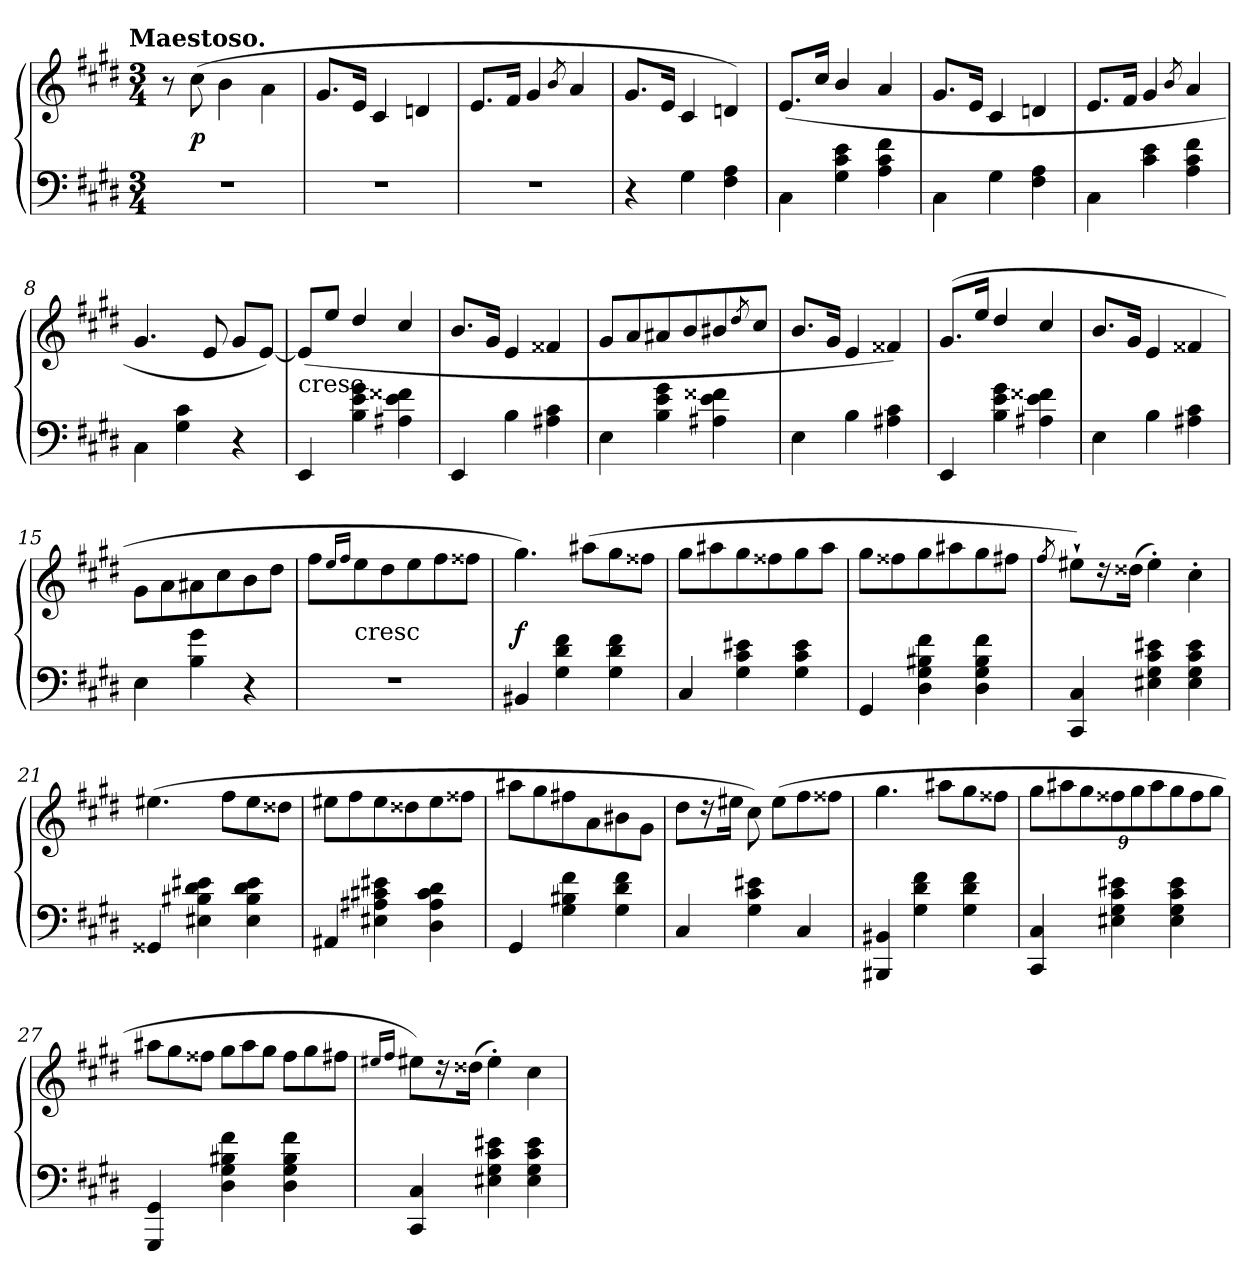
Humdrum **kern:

**kern	**kern	**dynam
*part1	*part1	*part1
*staff2	*staff1	*staff1/2
*clefF4	*clefG2	*
*k[f#c#g#d#]	*k[f#c#g#d#]	*
*c#:	*c#:	*
!!LO:TX:omd:t=Maestoso.
*M3/4	*M3/4	*
=1	=1	=1
2.r	8r	.
.	(8cc#	p
.	4b	.
.	4a\	.
=2	=2	=2
2.r	8.g#L	.
.	16eJk	.
.	4c#	.
.	4dn	.
=3	=3	=3
2.r	8.eL	.
.	16f#Jk	.
.	4g#	.
.	8qb/	.
.	4a	.
=4	=4	=4
4r	8.g#L	.
.	16eJk	.
4G#	4c#	.
4A 4F#	4dn)	.
=5	=5	=5
4C#\	(>8.eL	.
.	16cc#Jk	.
4e 4c# 4G#	4b/	.
4f# 4c# 4A	4a	.
=6	=6	=6
4C#\	8.g#L	.
.	16eJk	.
4G#	4c#	.
4A 4F#	4dn	.
=7	=7	=7
4C#\	8.eL	.
.	16f#Jk	.
4e 4c#	4g#	.
.	8qb/	.
4f# 4c# 4A	4a	.
=8	=8	=8
4C#\	4.g#	.
4c# 4G#	.	.
.	8e	.
4r	8g#L	.
.	[8eJ)	.
=9	=9	=9
!	!LO:TX:c:t=cresc	!
4EE	(>8eL]	.
.	8eeJ	.
4g#\ 4e\ 4B\	4dd#/	.
4f##X\ 4e\ 4A#X\	4cc#/	.
=10	=10	=10
4EE	8.bL	.
.	16g#Jk	.
4B	4e	.
4c# 4A#X	4f##X	.
=11	=11	=11
4E	8g#L	.
.	8a	.
4g#\ 4e\ 4B\	8a#X/	.
.	8b/	.
4f##X\ 4e\ 4A#X\	8b#X/	.
.	8qdd#/	.
.	8cc#/J	.
=12	=12	=12
4E	8.bL	.
.	16g#Jk	.
4B	4e	.
4c# 4A#X	4f##X)	.
=13	=13	=13
4EE	(>8.g#/L	.
.	16eeJk	.
4g#\ 4e\ 4B\	4dd#/	.
4f##X\ 4e\ 4A#X\	4cc#/	.
=14	=14	=14
4E	8.bL	.
.	16g#Jk	.
4B	4e	.
4c# 4A#X	4f##X	.
=15	=15	=15
4E	8g#\L	.
.	8a	.
4g# 4B	8a#X	.
.	8cc#	.
4r	8b	.
.	8dd#J	.
=16	=16	=16
2.r	8ff#L	.
.	16qee/LL	.
.	16qff#/JJ	.
!	!LO:TX:c:t=cresc	!
.	8ee	.
.	8dd#	.
.	8ee	.
.	8ff#	.
.	8ff##XJ	.
=17	=17	=17
4BB#X	4.gg#)	f
4f# 4d# 4G#	.	.
.	(8aa#XL	.
4f# 4d# 4G#	8gg#	.
.	8ff##XJ	.
=18	=18	=18
4C#	8gg#L	.
.	8aa#X	.
4e#X 4c# 4G#	8gg#	.
.	8ff##X	.
4e# 4c# 4G#	8gg#	.
.	8aa#J	.
=19	=19	=19
4GG#	8gg#L	.
.	8ff##X	.
4f# 4B#X 4G# 4D#	8gg#	.
.	8aa#X	.
4f# 4B# 4G# 4D#	8gg#	.
.	8ff#XJ	.
=20	=20	=20
.	8qff#/	.
4C# 4CC#	8ee#X`L)	.
.	16r	.
.	(16dd##XJk	.
4e#X 4c# 4G# 4E#X	4ee#')	.
4e# 4c# 4G# 4E#	4cc#'	.
=21	=21	=21
4GG##X	(4.ee#X	.
4e#X 4d# 4B#X 4E#X	.	.
.	8ff#L	.
4e# 4d# 4B# 4E#	8ee#	.
.	8dd##XJ	.
=22	=22	=22
4AA#X	8ee#XL	.
.	8ff#	.
4e#X 4c#X 4A#X 4E#X	8ee#	.
.	8dd##X	.
4d# 4c# 4A# 4D#	8ee#	.
.	8ff##XJ	.
=23	=23	=23
4GG#	8aa#XL	.
.	8gg#	.
4f# 4B#X 4G#	8ff#X	.
.	8a	.
4f# 4d# 4G#	8b#X	.
.	8g#J	.
=24	=24	=24
4C#	8dd#L	.
.	16r	.
.	16ee#XJk	.
4e#X 4c# 4G#	8cc#)	.
.	(8ee#L	.
4C#	8ff#	.
.	8ff##XJ	.
=25	=25	=25
4BB#X 4BBB#X	4.gg#	.
4f# 4d# 4G#	.	.
.	8aa#XL	.
4f# 4d# 4G#	8gg#	.
.	8ff##XJ	.
=26	=26	=26
*	*Xbrackettup	*
4C# 4CC#	12gg#L	.
.	12aa#X	.
.	12gg#	.
4e#X 4c# 4G# 4E#X	12ff##X	.
.	12gg#	.
.	12aa#	.
4e# 4c# 4G# 4E#	12gg#	.
.	12ff##	.
.	12gg#J	.
=27	=27	=27
*	*Xtuplet	*
4GG# 4GGG#	12aa#XL	.
.	12gg#	.
.	12ff##XJ	.
4f# 4B#X 4G# 4D#	12gg#L	.
.	12aa#	.
.	12gg#J	.
4f# 4B# 4G# 4D#	12ff##L	.
.	12gg#	.
.	12ff#XJ	.
=28	=28	=28
.	16qee#X/LL	.
.	16qff#/JJ	.
4C# 4CC#	8ee#L)	.
.	16r	.
.	(16dd##XJk	.
4e#X 4c# 4G# 4E#X	4ee#')	.
4e# 4c# 4G# 4E#	4cc#	.
=	=	=
*-	*-	*-
